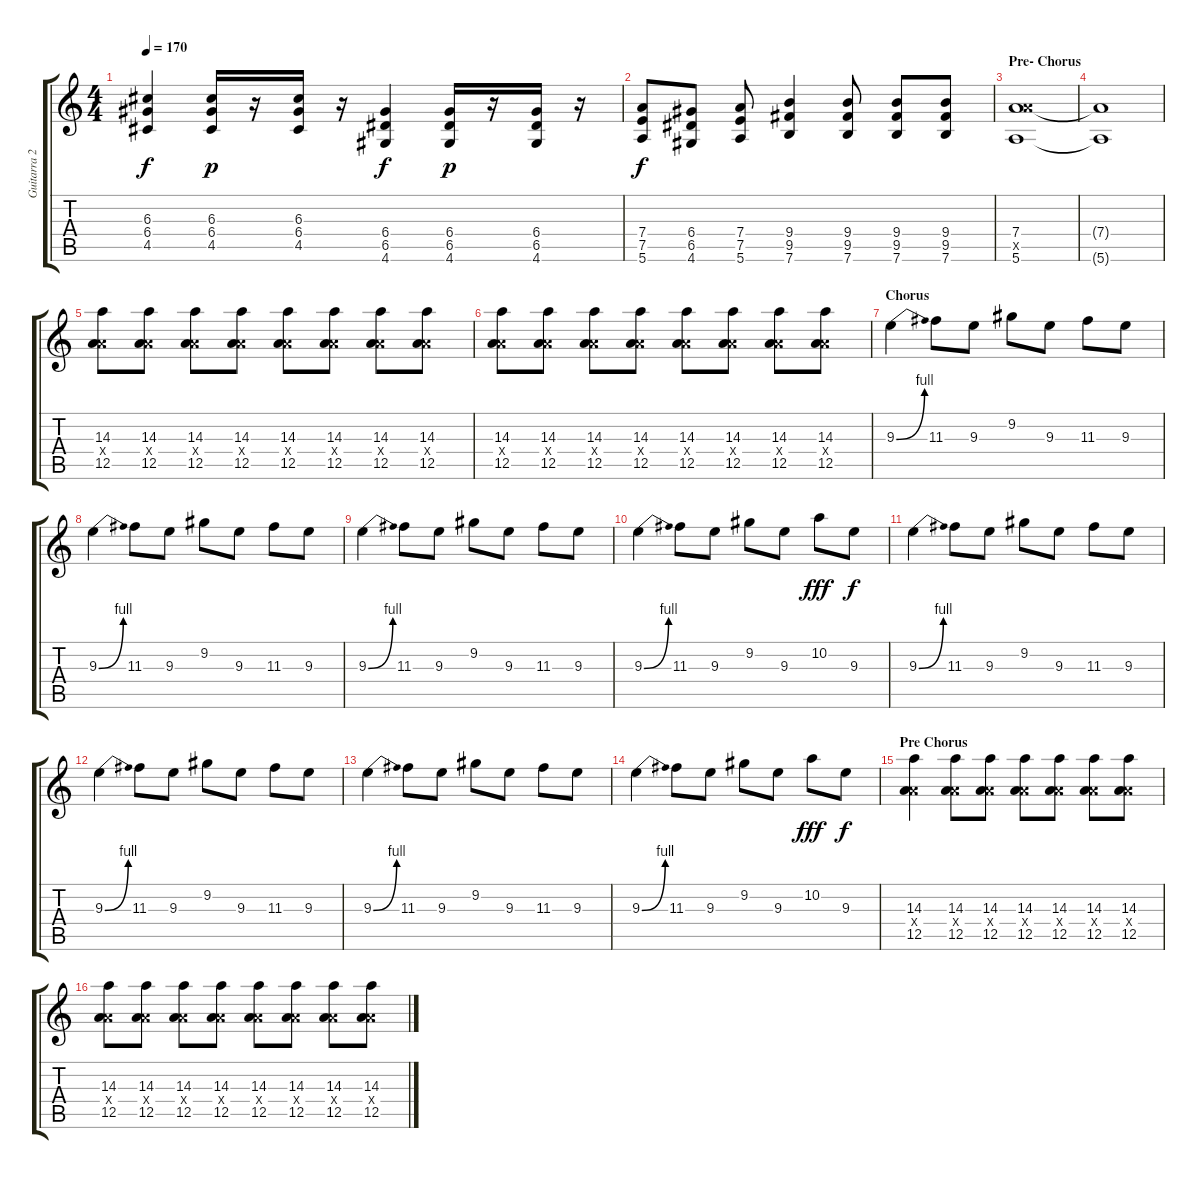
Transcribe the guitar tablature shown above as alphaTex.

\track ("Guitarra 2 - Erik" "Guitarra 2") {instrument distortionguitar}
\staff {score tabs}
\tuning (E4 B3 G3 D3 A2 E2) {hide}
\ts (4 4)
\tempo 170
\clef g2
\ks c
(6.3 6.4 4.5).4{dy f} (6.3 6.4 4.5).16{dy p} r.16 (6.3 6.4 4.5).16 r.16 (6.4 6.5 4.6).4{dy f} (6.4 6.5 4.6).16{dy p} r.16 (6.4 6.5 4.6).16 r.16 |
(7.4 7.5 5.6).8{dy f} (6.4 6.5 4.6).8 (7.4 7.5 5.6).8 (9.4 9.5 7.6).4 (9.4 9.5 7.6).8 (9.4 9.5 7.6).8 (9.4 9.5 7.6).8 |
\section ("" "Pre- Chorus")
(7.4 12.5{x} 5.6).1{volume 6} |
(7.4{t} 5.6{t}).1 |
(14.3 7.4{x} 12.5).8{volume 13} (14.3 7.4{x} 12.5).8 (14.3 7.4{x} 12.5).8 (14.3 7.4{x} 12.5).8 (14.3 7.4{x} 12.5).8 (14.3 7.4{x} 12.5).8 (14.3 7.4{x} 12.5).8 (14.3 7.4{x} 12.5).8 |
(14.3 7.4{x} 12.5).8 (14.3 7.4{x} 12.5).8 (14.3 7.4{x} 12.5).8 (14.3 7.4{x} 12.5).8 (14.3 7.4{x} 12.5).8 (14.3 7.4{x} 12.5).8 (14.3 7.4{x} 12.5).8 (14.3 7.4{x} 12.5).8 |
\section ("" "Chorus")
9.3{be (bend 0 0 60 4)}.4 11.3.8 9.3.8 9.2.8 9.3.8 11.3.8 9.3.8 |
9.3{be (bend 0 0 60 4)}.4 11.3.8 9.3.8 9.2.8 9.3.8 11.3.8 9.3.8 |
9.3{be (bend 0 0 60 4)}.4 11.3.8 9.3.8 9.2.8 9.3.8 11.3.8 9.3.8 |
9.3{be (bend 0 0 60 4)}.4 11.3.8 9.3.8 9.2.8 9.3.8 10.2.8{dy fff} 9.3.8{dy f} |
9.3{be (bend 0 0 60 4)}.4 11.3.8 9.3.8 9.2.8 9.3.8 11.3.8 9.3.8 |
9.3{be (bend 0 0 60 4)}.4 11.3.8 9.3.8 9.2.8 9.3.8 11.3.8 9.3.8 |
9.3{be (bend 0 0 60 4)}.4 11.3.8 9.3.8 9.2.8 9.3.8 11.3.8 9.3.8 |
9.3{be (bend 0 0 60 4)}.4 11.3.8 9.3.8 9.2.8 9.3.8 10.2.8{dy fff} 9.3.8{dy f} |
\section ("" "Pre Chorus")
(14.3 7.4{x} 12.5).4 (14.3 7.4{x} 12.5).8 (14.3 7.4{x} 12.5).8 (14.3 7.4{x} 12.5).8 (14.3 7.4{x} 12.5).8 (14.3 7.4{x} 12.5).8 (14.3 7.4{x} 12.5).8 |
(14.3 7.4{x} 12.5).8 (14.3 7.4{x} 12.5).8 (14.3 7.4{x} 12.5).8 (14.3 7.4{x} 12.5).8 (14.3 7.4{x} 12.5).8 (14.3 7.4{x} 12.5).8 (14.3 7.4{x} 12.5).8 (14.3 7.4{x} 12.5).8
